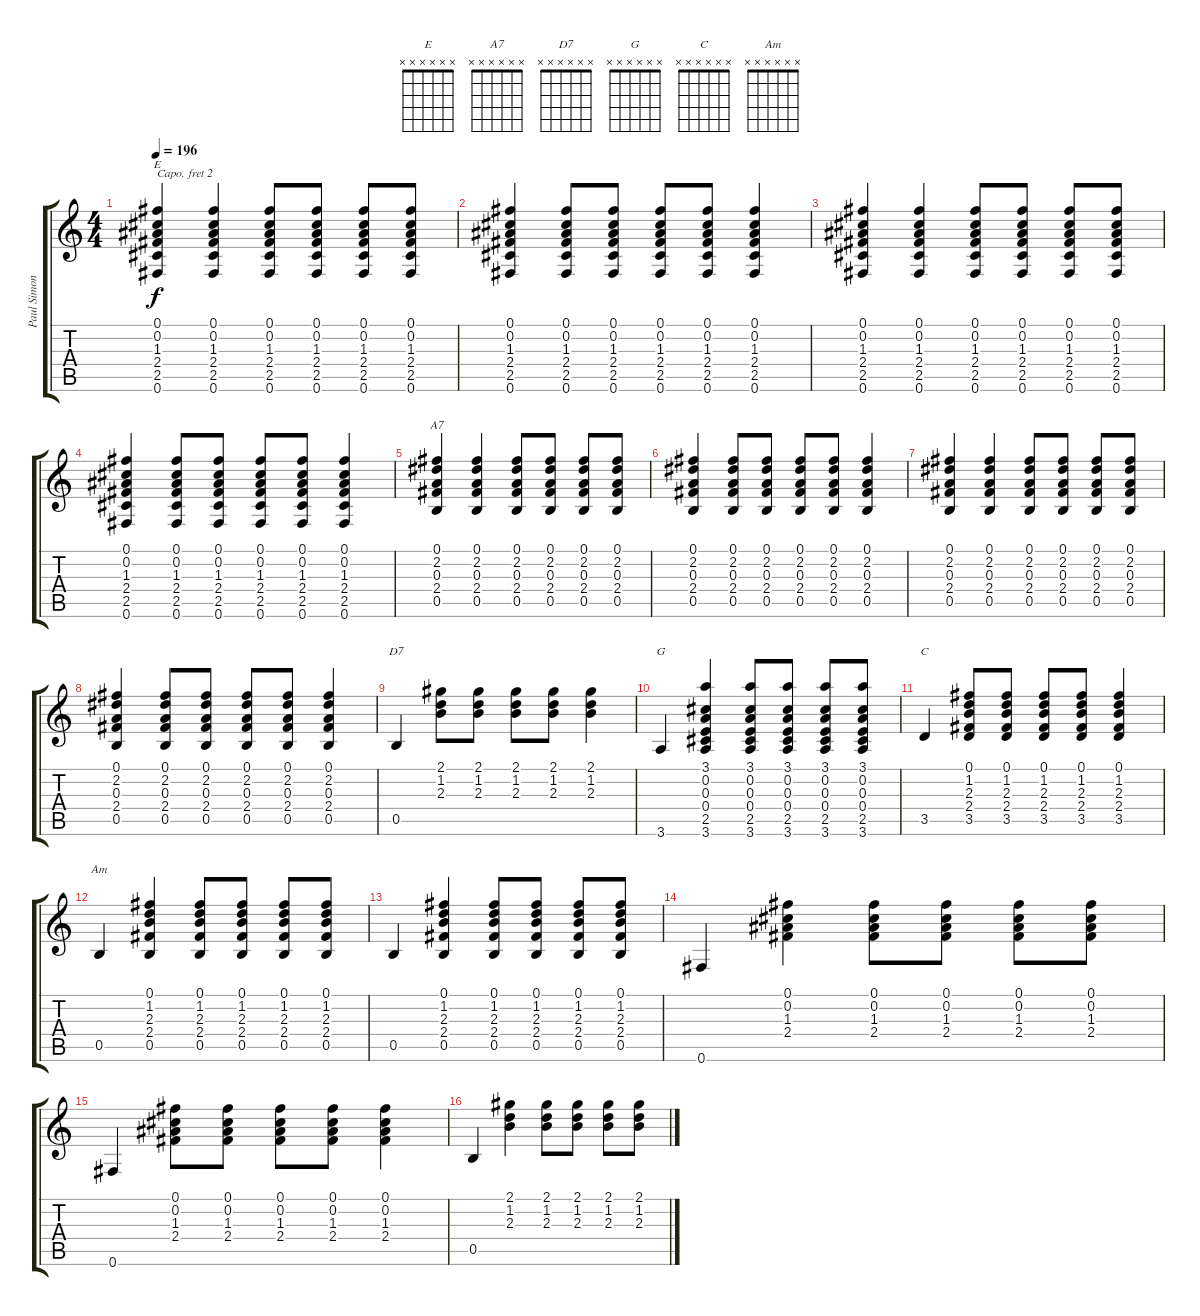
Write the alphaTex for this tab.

\track ("Paul Simon" "Paul Simon") {instrument acousticguitarsteel}
\staff {score tabs}
\capo 2
\tuning (E4 B3 G3 D3 A2 E2) {hide}
\chord ("E" x x x x x x) {firstfret 0}
\chord ("A7" x x x x x x) {firstfret 0}
\chord ("D7" x x x x x x) {firstfret 0}
\chord ("G" x x x x x x) {firstfret 0}
\chord ("C" x x x x x x) {firstfret 0}
\chord ("Am" x x x x x x) {firstfret 0}
\ts (4 4)
\tempo 196
\clef g2
\ks c
(0.1 0.2 1.3 2.4 2.5 0.6).4{ch "E" dy f} (0.1 0.2 1.3 2.4 2.5 0.6).4 (0.1 0.2 1.3 2.4 2.5 0.6).8 (0.1 0.2 1.3 2.4 2.5 0.6).8 (0.1 0.2 1.3 2.4 2.5 0.6).8 (0.1 0.2 1.3 2.4 2.5 0.6).8 |
(0.1 0.2 1.3 2.4 2.5 0.6).4 (0.1 0.2 1.3 2.4 2.5 0.6).8 (0.1 0.2 1.3 2.4 2.5 0.6).8 (0.1 0.2 1.3 2.4 2.5 0.6).8 (0.1 0.2 1.3 2.4 2.5 0.6).8 (0.1 0.2 1.3 2.4 2.5 0.6).4 |
(0.1 0.2 1.3 2.4 2.5 0.6).4 (0.1 0.2 1.3 2.4 2.5 0.6).4 (0.1 0.2 1.3 2.4 2.5 0.6).8 (0.1 0.2 1.3 2.4 2.5 0.6).8 (0.1 0.2 1.3 2.4 2.5 0.6).8 (0.1 0.2 1.3 2.4 2.5 0.6).8 |
(0.1 0.2 1.3 2.4 2.5 0.6).4 (0.1 0.2 1.3 2.4 2.5 0.6).8 (0.1 0.2 1.3 2.4 2.5 0.6).8 (0.1 0.2 1.3 2.4 2.5 0.6).8 (0.1 0.2 1.3 2.4 2.5 0.6).8 (0.1 0.2 1.3 2.4 2.5 0.6).4 |
(0.1 2.2 0.3 2.4 0.5).4{ch "A7"} (0.1 2.2 0.3 2.4 0.5).4 (0.1 2.2 0.3 2.4 0.5).8 (0.1 2.2 0.3 2.4 0.5).8 (0.1 2.2 0.3 2.4 0.5).8 (0.1 2.2 0.3 2.4 0.5).8 |
(0.1 2.2 0.3 2.4 0.5).4 (0.1 2.2 0.3 2.4 0.5).8 (0.1 2.2 0.3 2.4 0.5).8 (0.1 2.2 0.3 2.4 0.5).8 (0.1 2.2 0.3 2.4 0.5).8 (0.1 2.2 0.3 2.4 0.5).4 |
(0.1 2.2 0.3 2.4 0.5).4 (0.1 2.2 0.3 2.4 0.5).4 (0.1 2.2 0.3 2.4 0.5).8 (0.1 2.2 0.3 2.4 0.5).8 (0.1 2.2 0.3 2.4 0.5).8 (0.1 2.2 0.3 2.4 0.5).8 |
(0.1 2.2 0.3 2.4 0.5).4 (0.1 2.2 0.3 2.4 0.5).8 (0.1 2.2 0.3 2.4 0.5).8 (0.1 2.2 0.3 2.4 0.5).8 (0.1 2.2 0.3 2.4 0.5).8 (0.1 2.2 0.3 2.4 0.5).4 |
0.5.4{ch "D7"} (2.1 1.2 2.3).8 (2.1 1.2 2.3).8 (2.1 1.2 2.3).8 (2.1 1.2 2.3).8 (2.1 1.2 2.3).4 |
3.6.4{ch "G"} (3.1 0.2 0.3 0.4 2.5 3.6).4 (3.1 0.2 0.3 0.4 2.5 3.6).8 (3.1 0.2 0.3 0.4 2.5 3.6).8 (3.1 0.2 0.3 0.4 2.5 3.6).8 (3.1 0.2 0.3 0.4 2.5 3.6).8 |
3.5.4{ch "C"} (0.1 1.2 2.3 2.4 3.5).8 (0.1 1.2 2.3 2.4 3.5).8 (0.1 1.2 2.3 2.4 3.5).8 (0.1 1.2 2.3 2.4 3.5).8 (0.1 1.2 2.3 2.4 3.5).4 |
0.5.4{ch "Am"} (0.1 1.2 2.3 2.4 0.5).4 (0.1 1.2 2.3 2.4 0.5).8 (0.1 1.2 2.3 2.4 0.5).8 (0.1 1.2 2.3 2.4 0.5).8 (0.1 1.2 2.3 2.4 0.5).8 |
0.5.4 (0.1 1.2 2.3 2.4 0.5).4 (0.1 1.2 2.3 2.4 0.5).8 (0.1 1.2 2.3 2.4 0.5).8 (0.1 1.2 2.3 2.4 0.5).8 (0.1 1.2 2.3 2.4 0.5).8 |
0.6.4 (0.1 0.2 1.3 2.4).4 (0.1 0.2 1.3 2.4).8 (0.1 0.2 1.3 2.4).8 (0.1 0.2 1.3 2.4).8 (0.1 0.2 1.3 2.4).8 |
0.6.4 (0.1 0.2 1.3 2.4).8 (0.1 0.2 1.3 2.4).8 (0.1 0.2 1.3 2.4).8 (0.1 0.2 1.3 2.4).8 (0.1 0.2 1.3 2.4).4 |
0.5.4 (2.1 1.2 2.3).4 (2.1 1.2 2.3).8 (2.1 1.2 2.3).8 (2.1 1.2 2.3).8 (2.1 1.2 2.3).8
